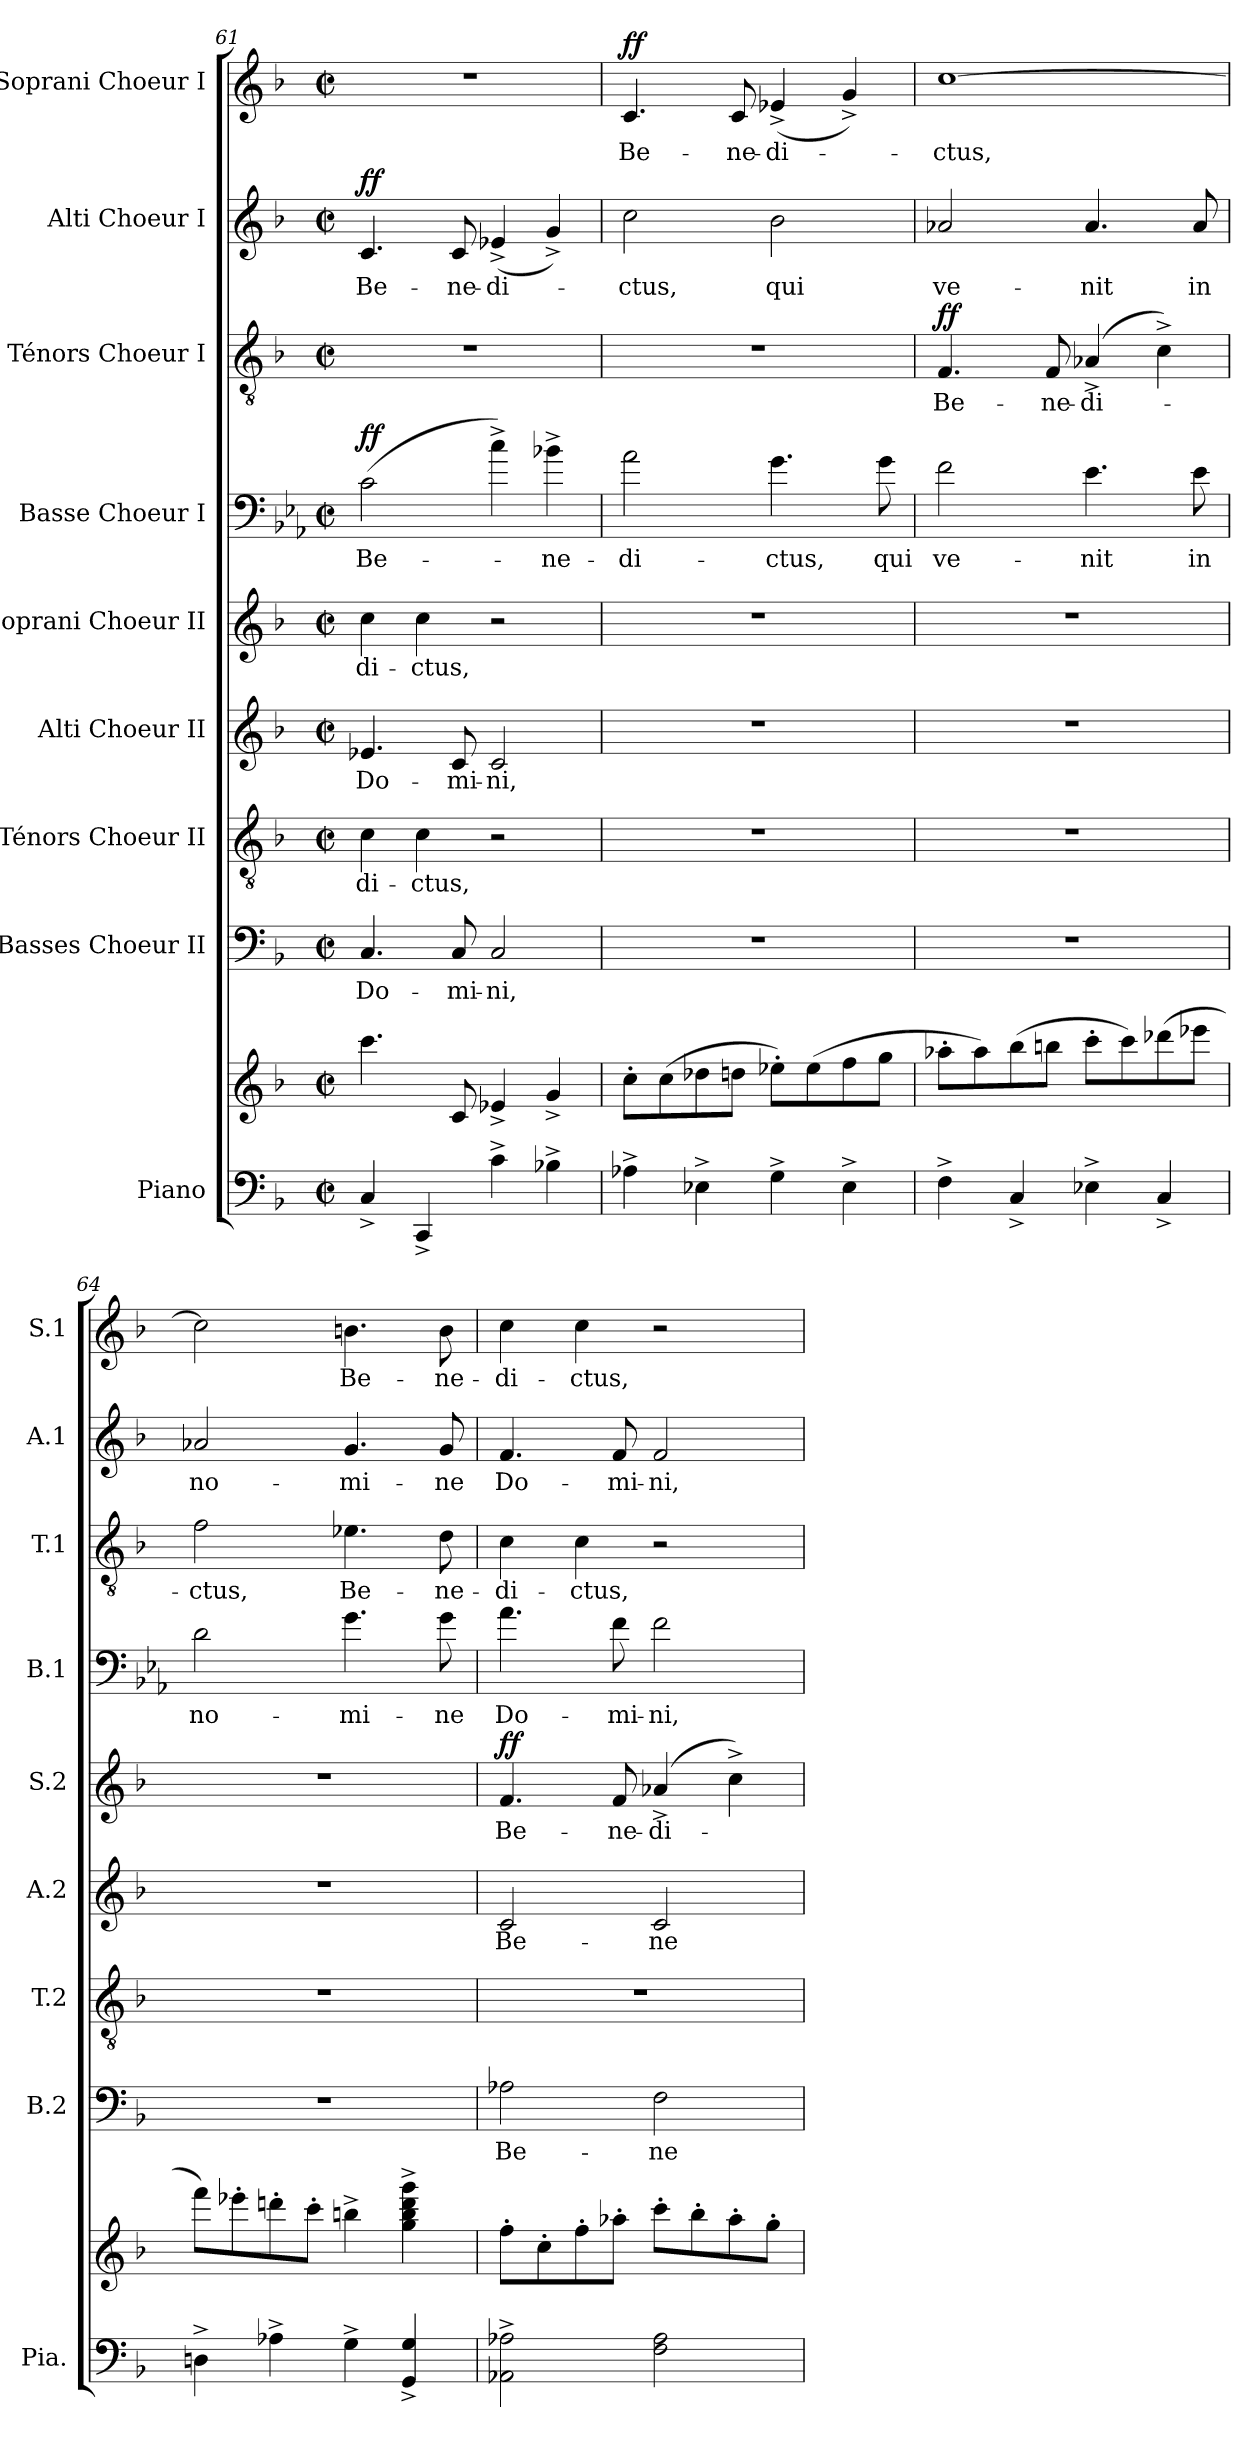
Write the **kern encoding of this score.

**kern	**kern	**kern	**text	**kern	**text	**kern	**text	**kern	**text	**dynam	**kern	**text	**dynam	**kern	**text	**dynam	**kern	**text	**dynam	**kern	**text	**dynam
*part9	*part9	*part8	*part8	*part7	*part7	*part6	*part6	*part5	*part5	*part5	*part4	*part4	*part4	*part3	*part3	*part3	*part2	*part2	*part2	*part1	*part1	*part1
*staff10	*staff9	*staff8	*staff8	*staff7	*staff7	*staff6	*staff6	*staff5	*staff5	*staff5	*staff4	*staff4	*staff4	*staff3	*staff3	*staff3	*staff2	*staff2	*staff2	*staff1	*staff1	*staff1
*I"Piano	*	*I"Basses Choeur II	*	*I"Ténors Choeur II	*	*I"Alti Choeur II	*	*I"Soprani Choeur II	*	*	*I"Basse Choeur I	*	*	*I"Ténors Choeur I	*	*	*I"Alti Choeur I	*	*	*I"Soprani Choeur I	*	*
*I'Pia.	*	*I'B.2	*	*I'T.2	*	*I'A.2	*	*I'S.2	*	*	*I'B.1	*	*	*I'T.1	*	*	*I'A.1	*	*	*I'S.1	*	*
*clefF4	*clefG2	*clefF4	*	*clefGv2	*	*clefG2	*	*clefG2	*	*	*clefF4	*	*	*clefGv2	*	*	*clefG2	*	*	*clefG2	*	*
*	*	*	*	*	*	*	*	*	*	*	*ITrd8c14	*	*	*	*	*	*	*	*	*	*	*
*k[b-]	*k[b-]	*k[b-]	*	*k[b-]	*	*k[b-]	*	*k[b-]	*	*	*k[b-e-a-]	*	*	*k[b-]	*	*	*k[b-]	*	*	*k[b-]	*	*
*M2/2	*M2/2	*M2/2	*	*M2/2	*	*M2/2	*	*M2/2	*	*	*M2/2	*	*	*M2/2	*	*	*M2/2	*	*	*M2/2	*	*
*met(c|)	*met(c|)	*met(c|)	*	*met(c|)	*	*met(c|)	*	*met(c|)	*	*	*met(c|)	*	*	*met(c|)	*	*	*met(c|)	*	*	*met(c|)	*	*
=61	=61	=61	=61	=61	=61	=61	=61	=61	=61	=61	=61	=61	=61	=61	=61	=61	=61	=61	=61	=61	=61	=61
!	!	!	!	!	!	!	!	!	!	!	!	!	!LO:DY:a	!	!	!	!	!	!LO:DY:a	!	!	!
4C^/	4.ccc\	4.Ci/	Do-	4c\	-di-	4.e-X/	Do-	4cc\	-di-	.	(2Ci\	Be-	ff	1r	.	.	4.c/	Be-	ff	1r	.	.
4CC^/	.	.	.	4c\	-ctus,	.	.	4cc\	-ctus,	.	.	.	.	.	.	.	.	.	.	.	.	.
.	8c/	8Ci/	-mi-	.	.	8c/	-mi-	.	.	.	.	.	.	.	.	.	8c/	-ne-	.	.	.	.
4c^\	4e-X^/	2Ci/	-ni,	2r	.	2c/	-ni,	2r	.	.	4c^i\)	.	.	.	.	.	(4e-X^/	-di-	.	.	.	.
4B-X^\	4g^/	.	.	.	.	.	.	.	.	.	4B-X^i\	-ne-	.	.	.	.	4g^/)	.	.	.	.	.
!!LO:PB:g=z
=62	=62	=62	=62	=62	=62	=62	=62	=62	=62	=62	=62	=62	=62	=62	=62	=62	=62	=62	=62	=62	=62	=62
!	!	!	!	!	!	!	!	!	!	!	!	!	!	!	!	!	!	!	!	!	!	!LO:DY:a
4A-X^\	8cc'\L	1r	.	1r	.	1r	.	1r	.	.	2A-i\	-di-	.	1r	.	.	2cc\	-ctus,	.	4.c/	Be-	ff
.	(8cc\	.	.	.	.	.	.	.	.	.	.	.	.	.	.	.	.	.	.	.	.	.
4E-X^\	8dd-X\	.	.	.	.	.	.	.	.	.	.	.	.	.	.	.	.	.	.	.	.	.
.	8ddn\J	.	.	.	.	.	.	.	.	.	.	.	.	.	.	.	.	.	.	8c/	-ne-	.
4G^\	8ee-X'\L)	.	.	.	.	.	.	.	.	.	4.Gi\	-ctus,	.	.	.	.	2b-\	qui	.	(4e-X^/	-di-	.
.	(8ee-\	.	.	.	.	.	.	.	.	.	.	.	.	.	.	.	.	.	.	.	.	.
4E-^\	8ff\	.	.	.	.	.	.	.	.	.	.	.	.	.	.	.	.	.	.	4g^/)	.	.
.	8gg\J	.	.	.	.	.	.	.	.	.	8Gi\	qui	.	.	.	.	.	.	.	.	.	.
=63	=63	=63	=63	=63	=63	=63	=63	=63	=63	=63	=63	=63	=63	=63	=63	=63	=63	=63	=63	=63	=63	=63
!	!	!	!	!	!	!	!	!	!	!	!	!	!	!	!	!LO:DY:a	!	!	!	!	!	!
4F^\	8aa-X'\L	1r	.	1r	.	1r	.	1r	.	.	2Fi\	ve-	.	4.F/	Be-	ff	2a-X/	ve-	.	[1cc	-ctus,	.
.	8aa-\)	.	.	.	.	.	.	.	.	.	.	.	.	.	.	.	.	.	.	.	.	.
4C^/	(8bb-\	.	.	.	.	.	.	.	.	.	.	.	.	.	.	.	.	.	.	.	.	.
.	8bbn\J	.	.	.	.	.	.	.	.	.	.	.	.	8F/	-ne-	.	.	.	.	.	.	.
4E-X^\	8ccc'\L	.	.	.	.	.	.	.	.	.	4.E-i\	-nit	.	(4A-X^/	-di-	.	4.a-/	-nit	.	.	.	.
.	8ccc\)	.	.	.	.	.	.	.	.	.	.	.	.	.	.	.	.	.	.	.	.	.
4C^/	(8ddd-X\	.	.	.	.	.	.	.	.	.	.	.	.	4c^\)	.	.	.	.	.	.	.	.
.	8eee-X\J	.	.	.	.	.	.	.	.	.	8E-i\	in	.	.	.	.	8a-/	in	.	.	.	.
=64	=64	=64	=64	=64	=64	=64	=64	=64	=64	=64	=64	=64	=64	=64	=64	=64	=64	=64	=64	=64	=64	=64
4Dn^\	8fff\L)	1r	.	1r	.	1r	.	1r	.	.	2Di\	no-	.	2f\	-ctus,	.	2a-X/	no-	.	2cc\]	.	.
.	8eee-X'\	.	.	.	.	.	.	.	.	.	.	.	.	.	.	.	.	.	.	.	.	.
4A-X^\	8dddn'\	.	.	.	.	.	.	.	.	.	.	.	.	.	.	.	.	.	.	.	.	.
.	8ccc'\J	.	.	.	.	.	.	.	.	.	.	.	.	.	.	.	.	.	.	.	.	.
4G^\	4bbn^\	.	.	.	.	.	.	.	.	.	4.Gi\	-mi-	.	4.e-X\	Be-	.	4.g/	-mi-	.	4.bn\	Be-	.
4GG/^ 4G/^	4gg\^ 4bb\^ 4ddd\^ 4ggg\^	.	.	.	.	.	.	.	.	.	.	.	.	.	.	.	.	.	.	.	.	.
.	.	.	.	.	.	.	.	.	.	.	8Gi\	-ne	.	8d\	-ne-	.	8g/	-ne	.	8b\	-ne-	.
=65	=65	=65	=65	=65	=65	=65	=65	=65	=65	=65	=65	=65	=65	=65	=65	=65	=65	=65	=65	=65	=65	=65
!	!	!	!	!	!	!	!	!	!	!LO:DY:a	!	!	!	!	!	!	!	!	!	!	!	!
2AA-X\^ 2A-X\^	8ff'\L	2A-Xi\	Be-	1r	.	2c/	Be-	4.f/	Be-	ff	4.A-i\	Do-	.	4c\	-di-	.	4.f/	Do-	.	4cc\	-di-	.
.	8cc'\	.	.	.	.	.	.	.	.	.	.	.	.	.	.	.	.	.	.	.	.	.
.	8ff'\	.	.	.	.	.	.	.	.	.	.	.	.	4c\	-ctus,	.	.	.	.	4cc\	-ctus,	.
.	8aa-X'\J	.	.	.	.	.	.	8f/	-ne-	.	8Fi\	-mi-	.	.	.	.	8f/	-mi-	.	.	.	.
2F\ 2A-\	8ccc'\L	2Fi\	-ne-	.	.	2c/	-ne-	(4a-X^/	-di-	.	2Fi\	-ni,	.	2r	.	.	2f/	-ni,	.	2r	.	.
.	8bb-'\	.	.	.	.	.	.	.	.	.	.	.	.	.	.	.	.	.	.	.	.	.
.	8aa-'\	.	.	.	.	.	.	4cc^\)	.	.	.	.	.	.	.	.	.	.	.	.	.	.
.	8gg'\J	.	.	.	.	.	.	.	.	.	.	.	.	.	.	.	.	.	.	.	.	.
=	=	=	=	=	=	=	=	=	=	=	=	=	=	=	=	=	=	=	=	=	=	=
*-	*-	*-	*-	*-	*-	*-	*-	*-	*-	*-	*-	*-	*-	*-	*-	*-	*-	*-	*-	*-	*-	*-
